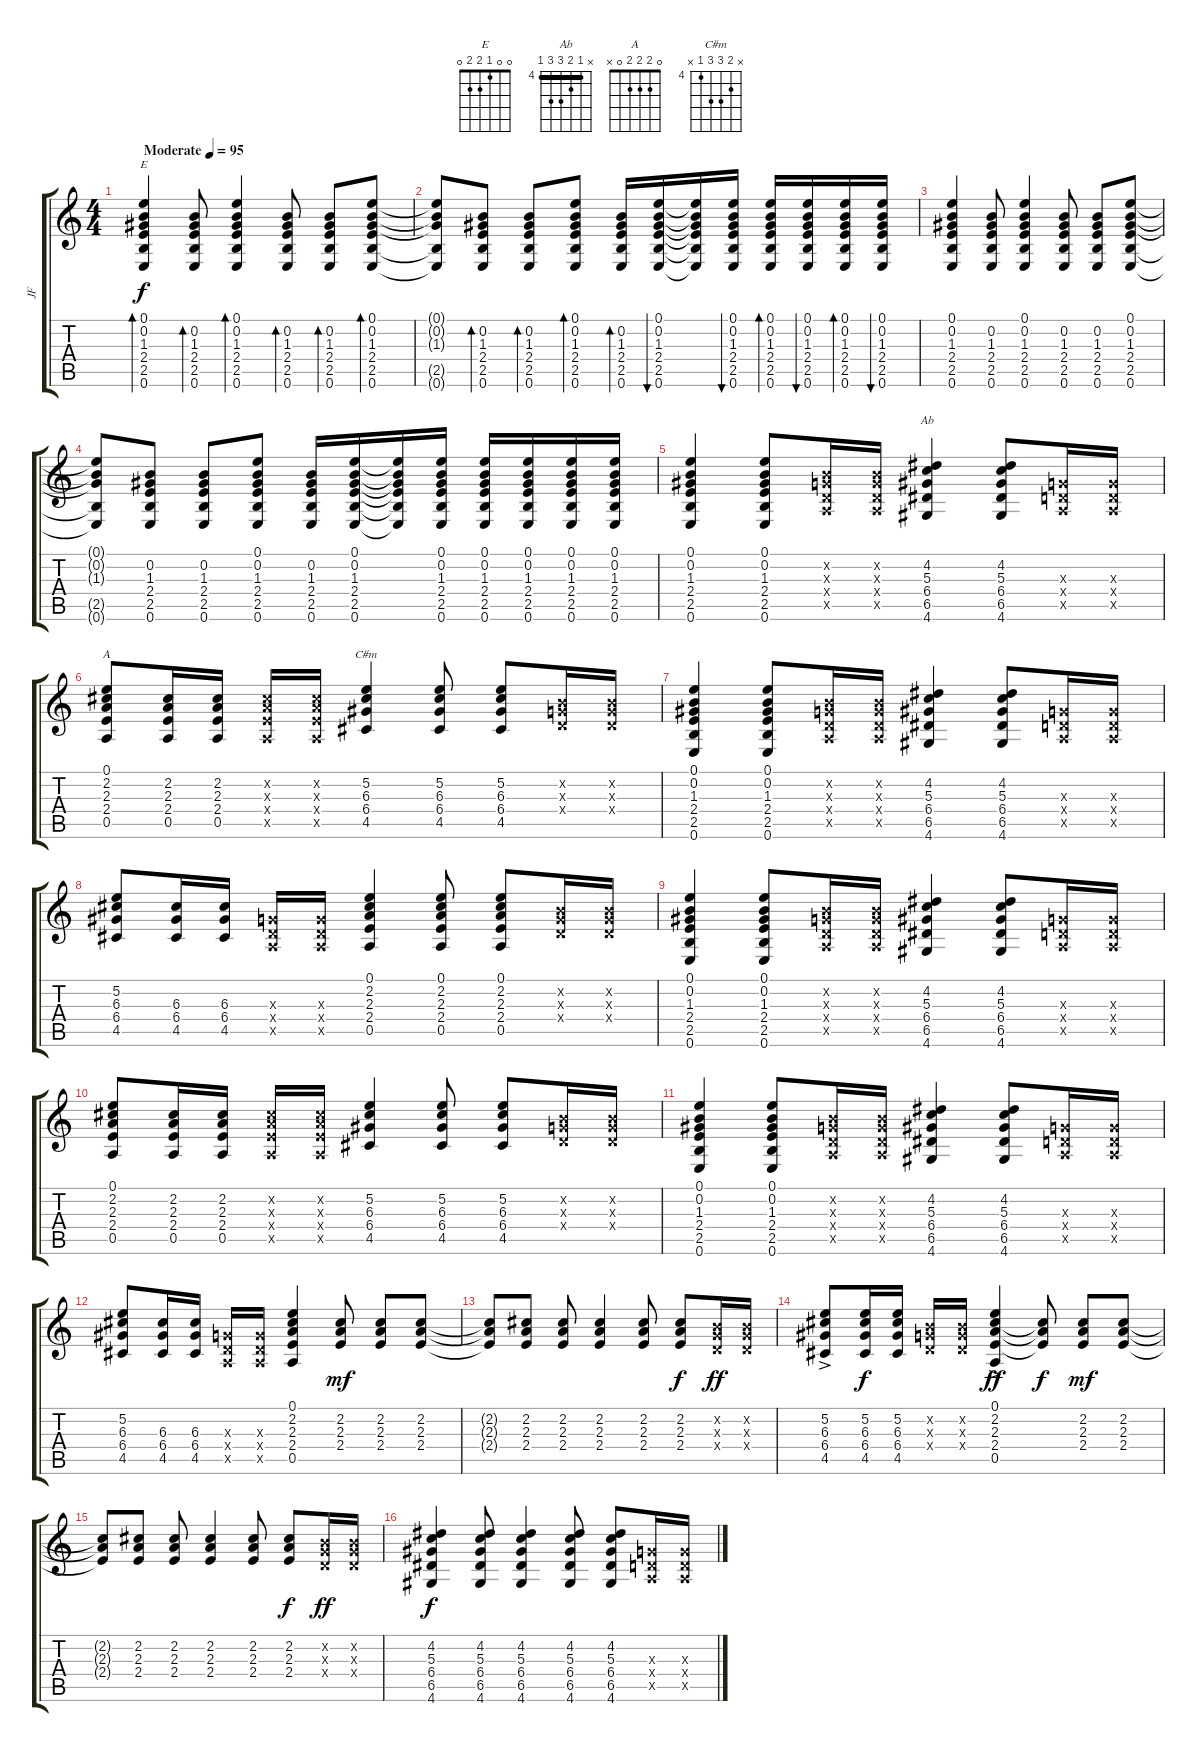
\track ("JF" "JF") {instrument acousticguitarsteel}
\staff {score tabs}
\tuning (E4 B3 G3 D3 A2 E2) {hide}
\chord ("E" 0 0 1 2 2 0)
\chord ("Ab" x 4 5 6 6 4) {firstfret 4 barre 4}
\chord ("A" 0 2 2 2 0 x)
\chord ("C#m" x 5 6 6 4 x) {firstfret 4}
\ts (4 4)
\tempo (95 "Moderate")
\clef g2
\ks c
(0.1 0.2 1.3 2.4 2.5 0.6).4{bd 30 ch "E" dy f instrument acousticguitarsteel} (0.2 1.3 2.4 2.5 0.6).8{bd 30} (0.1 0.2 1.3 2.4 2.5 0.6).4{bd 30} (0.2 1.3 2.4 2.5 0.6).8{bd 30} (0.2 1.3 2.4 2.5 0.6).8{bd 30} (0.1 0.2 1.3 2.4 2.5 0.6).8{bd 30} |
(0.1{t} 0.2{t} 1.3{t} 2.5{t} 0.6{t}).8 (0.2 1.3 2.4 2.5 0.6).8{bd 30} (0.2 1.3 2.4 2.5 0.6).8{bd 30} (0.1 0.2 1.3 2.4 2.5 0.6).8{bd 30} (0.2 1.3 2.4 2.5 0.6).16{bd 30} (0.1 0.2 1.3 2.4 2.5 0.6).16{bu 30} (0.1{t} 0.2{t} 1.3{t} 2.4{t} 2.5{t} 0.6{t}).16 (0.1 0.2 1.3 2.4 2.5 0.6).16{bu 30} (0.1 0.2 1.3 2.4 2.5 0.6).16{bd 30} (0.1 0.2 1.3 2.4 2.5 0.6).16{bu 30} (0.1 0.2 1.3 2.4 2.5 0.6).16{bd 30} (0.1 0.2 1.3 2.4 2.5 0.6).16{bu 30} |
(0.1 0.2 1.3 2.4 2.5 0.6).4 (0.2 1.3 2.4 2.5 0.6).8 (0.1 0.2 1.3 2.4 2.5 0.6).4 (0.2 1.3 2.4 2.5 0.6).8 (0.2 1.3 2.4 2.5 0.6).8 (0.1 0.2 1.3 2.4 2.5 0.6).8 |
(0.1{t} 0.2{t} 1.3{t} 2.5{t} 0.6{t}).8 (0.2 1.3 2.4 2.5 0.6).8 (0.2 1.3 2.4 2.5 0.6).8 (0.1 0.2 1.3 2.4 2.5 0.6).8 (0.2 1.3 2.4 2.5 0.6).16 (0.1 0.2 1.3 2.4 2.5 0.6).16 (0.1{t} 0.2{t} 1.3{t} 2.4{t} 2.5{t} 0.6{t}).16 (0.1 0.2 1.3 2.4 2.5 0.6).16 (0.1 0.2 1.3 2.4 2.5 0.6).16 (0.1 0.2 1.3 2.4 2.5 0.6).16 (0.1 0.2 1.3 2.4 2.5 0.6).16 (0.1 0.2 1.3 2.4 2.5 0.6).16 |
(0.1 0.2 1.3 2.4 2.5 0.6).4 (0.1 0.2 1.3 2.4 2.5 0.6).8 (0.2{x} 0.3{x} 0.4{x} 0.5{x}).16 (0.2{x} 0.3{x} 0.4{x} 0.5{x}).16 (4.2 5.3 6.4 6.5 4.6).4{ch "Ab"} (4.2 5.3 6.4 6.5 4.6).8 (0.3{x} 0.4{x} 0.5{x}).16 (0.3{x} 0.4{x} 0.5{x}).16 |
(0.1 2.2 2.3 2.4 0.5).8{ch "A"} (2.2 2.3 2.4 0.5).16 (2.2 2.3 2.4 0.5).16 (2.2{x} 2.3{x} 2.4{x} 0.5{x}).16 (2.2{x} 2.3{x} 2.4{x} 0.5{x}).16 (5.2 6.3 6.4 4.5).4{ch "C#m"} (5.2 6.3 6.4 4.5).8 (5.2 6.3 6.4 4.5).8 (0.2{x} 0.3{x} 0.4{x}).16 (0.2{x} 0.3{x} 0.4{x}).16 |
(0.1 0.2 1.3 2.4 2.5 0.6).4 (0.1 0.2 1.3 2.4 2.5 0.6).8 (0.2{x} 0.3{x} 0.4{x} 0.5{x}).16 (0.2{x} 0.3{x} 0.4{x} 0.5{x}).16 (4.2 5.3 6.4 6.5 4.6).4 (4.2 5.3 6.4 6.5 4.6).8 (0.3{x} 0.4{x} 0.5{x}).16 (0.3{x} 0.4{x} 0.5{x}).16 |
(5.2 6.3 6.4 4.5).8 (6.3 6.4 4.5).16 (6.3 6.4 4.5).16 (0.3{x} 0.4{x} 0.5{x}).16 (0.3{x} 0.4{x} 0.5{x}).16 (0.1 2.2 2.3 2.4 0.5).4 (0.1 2.2 2.3 2.4 0.5).8 (0.1 2.2 2.3 2.4 0.5).8 (0.2{x} 0.3{x} 0.4{x}).16 (0.2{x} 0.3{x} 0.4{x}).16 |
(0.1 0.2 1.3 2.4 2.5 0.6).4 (0.1 0.2 1.3 2.4 2.5 0.6).8 (0.2{x} 0.3{x} 0.4{x} 0.5{x}).16 (0.2{x} 0.3{x} 0.4{x} 0.5{x}).16 (4.2 5.3 6.4 6.5 4.6).4 (4.2 5.3 6.4 6.5 4.6).8 (0.3{x} 0.4{x} 0.5{x}).16 (0.3{x} 0.4{x} 0.5{x}).16 |
(0.1 2.2 2.3 2.4 0.5).8 (2.2 2.3 2.4 0.5).16 (2.2 2.3 2.4 0.5).16 (2.2{x} 2.3{x} 2.4{x} 0.5{x}).16 (2.2{x} 2.3{x} 2.4{x} 0.5{x}).16 (5.2 6.3 6.4 4.5).4 (5.2 6.3 6.4 4.5).8 (5.2 6.3 6.4 4.5).8 (0.2{x} 0.3{x} 0.4{x}).16 (0.2{x} 0.3{x} 0.4{x}).16 |
(0.1 0.2 1.3 2.4 2.5 0.6).4 (0.1 0.2 1.3 2.4 2.5 0.6).8 (0.2{x} 0.3{x} 0.4{x} 0.5{x}).16 (0.2{x} 0.3{x} 0.4{x} 0.5{x}).16 (4.2 5.3 6.4 6.5 4.6).4 (4.2 5.3 6.4 6.5 4.6).8 (0.3{x} 0.4{x} 0.5{x}).16 (0.3{x} 0.4{x} 0.5{x}).16 |
(5.2 6.3 6.4 4.5).8 (6.3 6.4 4.5).16 (6.3 6.4 4.5).16 (0.3{x} 0.4{x} 0.5{x}).16 (0.3{x} 0.4{x} 0.5{x}).16 (0.1 2.2 2.3 2.4 0.5).4 (2.2 2.3 2.4).8{dy mf} (2.2 2.3 2.4).8 (2.2 2.3 2.4).8 |
(2.2{t} 2.3{t} 2.4{t}).8 (2.2 2.3 2.4).8 (2.2 2.3 2.4).8 (2.2 2.3 2.4).4 (2.2 2.3 2.4).8 (2.2 2.3 2.4).8{dy f} (0.2{x} 0.3{x} 0.4{x}).16{dy ff} (0.2{x} 0.3{x} 0.4{x}).16 |
(5.2 6.3 6.4{ac} 4.5).8 (5.2 6.3 6.4 4.5).16{dy f} (5.2 6.3 6.4 4.5).16 (0.2{x} 0.3{x} 0.4{x}).16 (0.2{x} 0.3{x} 0.4{x}).16 (0.1 2.2 2.3 2.4{ac} 0.5).4{dy ff} (2.2{t} 2.3{t} 2.4{t}).8{dy f} (2.2 2.3 2.4).8{dy mf} (2.2 2.3 2.4).8 |
(2.2{t} 2.3{t} 2.4{t}).8 (2.2 2.3 2.4).8 (2.2 2.3 2.4).8 (2.2 2.3 2.4).4 (2.2 2.3 2.4).8 (2.2 2.3 2.4).8{dy f} (0.2{x} 0.3{x} 0.4{x}).16{dy ff} (0.2{x} 0.3{x} 0.4{x}).16 |
(4.2 5.3 6.4 6.5 4.6).4{dy f} (4.2 5.3 6.4 6.5 4.6).8 (4.2 5.3 6.4 6.5 4.6).4 (4.2 5.3 6.4 6.5 4.6).8 (4.2 5.3 6.4 6.5 4.6).8 (0.3{x} 0.4{x} 0.5{x}).16 (0.3{x} 0.4{x} 0.5{x}).16
